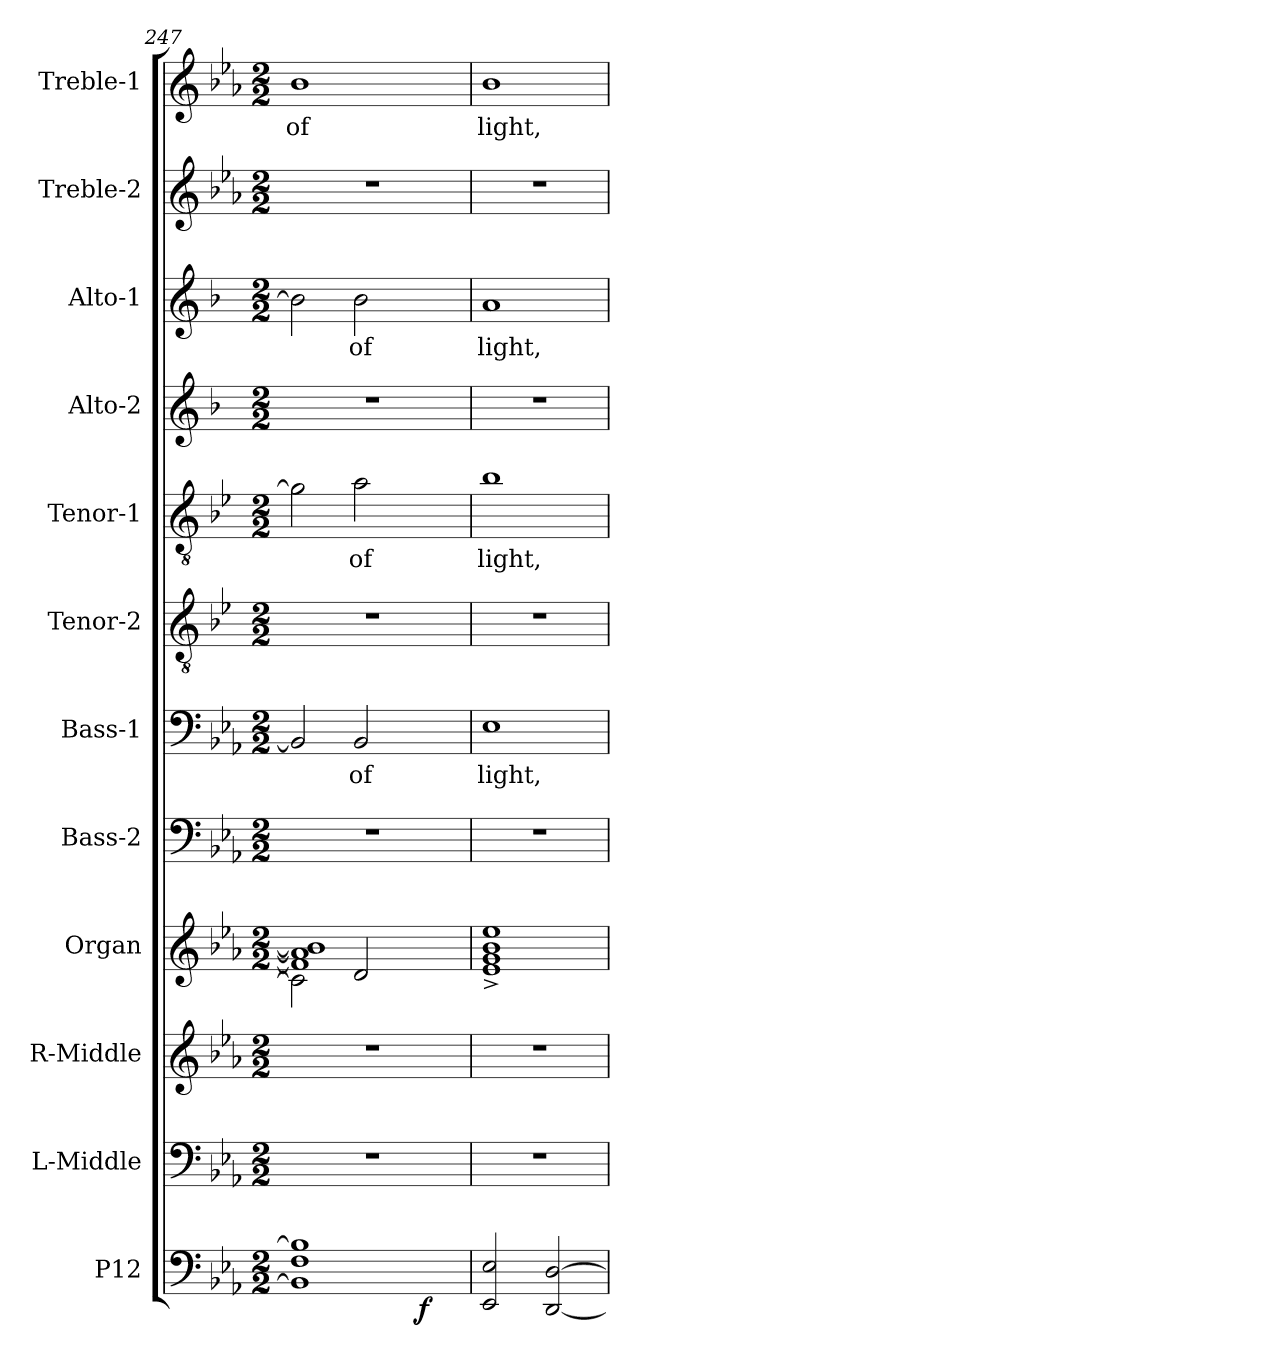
**kern	**dynam	**kern	**kern	**kern	**kern	**kern	**text	**kern	**kern	**text	**kern	**kern	**text	**kern	**kern	**text
*part12	*part12	*part11	*part10	*part9	*part8	*part7	*part7	*part6	*part5	*part5	*part4	*part3	*part3	*part2	*part1	*part1
*staff12	*staff12	*staff11	*staff10	*staff9	*staff8	*staff7	*staff7	*staff6	*staff5	*staff5	*staff4	*staff3	*staff3	*staff2	*staff1	*staff1
*I"P12	*	*I"L-Middle	*I"R-Middle	*I"Organ	*I"Bass-2	*I"Bass-1	*	*I"Tenor-2	*I"Tenor-1	*	*I"Alto-2	*I"Alto-1	*	*I"Treble-2	*I"Treble-1	*
*	*	*I'L-M	*	*	*I'B2:	*I'B:	*	*I'T2:	*I'T:	*	*I'A2:	*I'A:	*	*	*	*
*clefF4	*	*clefF4	*clefG2	*clefG2	*clefF4	*clefF4	*	*clefGv2	*clefGv2	*	*clefG2	*clefG2	*	*clefG2	*clefG2	*
*	*	*	*	*	*	*	*	*ITrd4c7	*ITrd4c7	*	*ITrd1c2	*ITrd1c2	*	*ITrd-7c-12	*ITrd-7c-12	*
*k[b-e-a-]	*	*k[b-e-a-]	*k[b-e-a-]	*k[b-e-a-]	*k[b-e-a-]	*k[b-e-a-]	*	*k[b-e-a-]	*k[b-e-a-]	*	*k[b-e-a-]	*k[b-e-a-]	*	*k[b-e-a-]	*k[b-e-a-]	*
*E-:	*	*E-:	*E-:	*E-:	*E-:	*E-:	*	*E-:	*E-:	*	*E-:	*E-:	*	*E-:	*E-:	*
*M2/2	*	*M2/2	*M2/2	*M2/2	*M2/2	*M2/2	*	*M2/2	*M2/2	*	*M2/2	*M2/2	*	*M2/2	*M2/2	*
=247	=247	=247	=247	=247	=247	=247	=247	=247	=247	=247	=247	=247	=247	=247	=247	=247
*^	*	*	*	*^	*	*	*	*	*	*	*	*	*	*	*	*
!	!	!	!	!	!	!	!	!	!	!	!	!	!	!	!	!	!	!LO:LY:b:color=#000000
*	*^	*	*	*	*	*	*	*	*	*	*	*	*	*	*	*	*	*
1Fi	1BB-i] 1B-i]	2ryy	.	1r	1r	1fi] 1a-i] 1b-i]	2ci\]	1r	2BB-i/]	.	1r	2ci\]	.	1r	2a-i\]	.	1r	1bb-i	of
!	!	!	!	!	!	!	!	!	!	!LO:LY:b:color=#000000	!	!	!	!	!	!	!	!	!
!	!	!	!	!	!	!	!	!	!	!	!	!	!LO:LY:b:color=#000000	!	!	!	!	!	!
!	!	!	!	!	!	!	!	!	!	!	!	!	!	!	!	!LO:LY:b:color=#000000	!	!	!
.	.	8ryy	.	.	.	.	2di/	.	2BB-i/	of	.	2di\	of	.	2a-i\	of	.	.	.
.	.	16ryy	.	.	.	.	.	.	.	.	.	.	.	.	.	.	.	.	.
.	.	32ryy	.	.	.	.	.	.	.	.	.	.	.	.	.	.	.	.	.
.	.	128ryy	.	.	.	.	.	.	.	.	.	.	.	.	.	.	.	.	.
.	.	256ryy	.	.	.	.	.	.	.	.	.	.	.	.	.	.	.	.	.
.	.	1024ryy	.	.	.	.	.	.	.	.	.	.	.	.	.	.	.	.	.
.	.	4ryy	f	.	.	.	.	.	.	.	.	.	.	.	.	.	.	.	.
.	.	64ryy	.	.	.	.	.	.	.	.	.	.	.	.	.	.	.	.	.
.	.	512.ryy	.	.	.	.	.	.	.	.	.	.	.	.	.	.	.	.	.
*v	*v	*v	*	*	*	*v	*v	*	*	*	*	*	*	*	*	*	*	*	*
!!LO:PB:g=z
=248	=248	=248	=248	=248	=248	=248	=248	=248	=248	=248	=248	=248	=248	=248	=248	=248
*^	*	*	*	*^	*	*	*	*	*	*	*	*	*	*	*	*
*	*^	*	*	*	*	*	*	*	*	*	*	*	*	*	*	*	*	*
!	!	!	!	!	!	!	!	!	!	!LO:LY:b:color=#000000	!	!	!	!	!	!	!	!	!
*v	*v	*v	*	*	*	*v	*v	*	*	*	*	*	*	*	*	*	*	*	*
*^	*	*	*	*^	*	*	*	*	*	*	*	*	*	*	*	*
*	*^	*	*	*	*	*	*	*	*	*	*	*	*	*	*	*	*	*
!	!	!	!	!	!	!	!	!	!	!	!	!	!LO:LY:b:color=#000000	!	!	!	!	!	!
*v	*v	*v	*	*	*	*v	*v	*	*	*	*	*	*	*	*	*	*	*	*
*^	*	*	*	*^	*	*	*	*	*	*	*	*	*	*	*	*
*	*^	*	*	*	*	*	*	*	*	*	*	*	*	*	*	*	*	*
!	!	!	!	!	!	!	!	!	!	!	!	!	!	!	!	!LO:LY:b:color=#000000	!	!	!
*v	*v	*v	*	*	*	*v	*v	*	*	*	*	*	*	*	*	*	*	*	*
*^	*	*	*	*^	*	*	*	*	*	*	*	*	*	*	*	*
*	*^	*	*	*	*	*	*	*	*	*	*	*	*	*	*	*	*	*
!	!	!	!	!	!	!	!	!	!	!	!	!	!	!	!	!	!	!	!LO:LY:b:color=#000000
*v	*v	*v	*	*	*	*v	*v	*	*	*	*	*	*	*	*	*	*	*	*
2EE-i/ 2E-i	.	1r	1r	1e-i^ 1gi^ 1b-i^ 1ee-i^	1r	1E-i	light,	1r	1e-i	light,	1r	1gi	light,	1r	1bb-i	light,
[2DDi/ [2Di	.	.	.	.	.	.	.	.	.	.	.	.	.	.	.	.
=	=	=	=	=	=	=	=	=	=	=	=	=	=	=	=	=
*-	*-	*-	*-	*-	*-	*-	*-	*-	*-	*-	*-	*-	*-	*-	*-	*-
